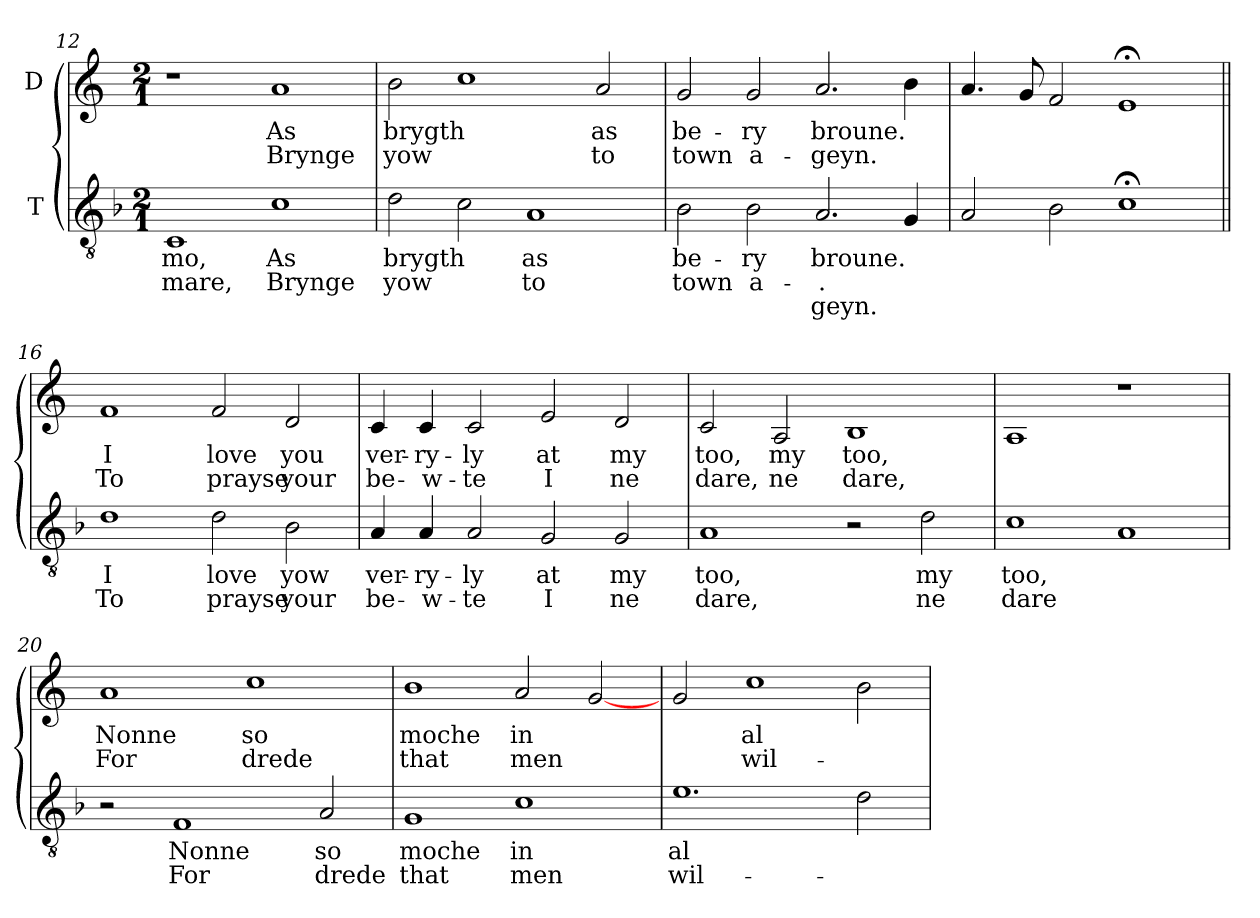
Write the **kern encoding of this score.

**kern	**text	**text	**text	**kern	**text	**text
*part2	*part2	*part2	*part2	*part1	*part1	*part1
*staff2	*staff2	*staff2	*staff2	*staff1	*staff1	*staff1
*I"T	*	*	*	*I"D	*	*
*clefGv2	*	*	*	*clefG2	*	*
*ITrd7c12	*	*	*	*	*	*
*k[b-]	*	*	*	*k[]	*	*
*F:	*	*	*	*C:	*	*
*M2/1	*	*	*	*M2/1	*	*
=12	=12	=12	=12	=12	=12	=12
!	!LO:LY:b:color=#000000	!LO:LY:b:color=#000000	!	!	!	!
1CCi/	mo,	mare,	.	1r	.	.
!	!LO:LY:b:color=#000000	!LO:LY:b:color=#000000	!	!	!	!
!	!	!	!	!	!LO:LY:b:color=#000000	!LO:LY:b:color=#000000
1Ci\	As	Brynge	.	1ai/	As	Brynge
=13	=13	=13	=13	=13	=13	=13
!	!LO:LY:b:color=#000000	!LO:LY:b:color=#000000	!	!	!	!
!	!	!	!	!	!LO:LY:b:color=#000000	!LO:LY:b:color=#000000
2Di\	brygth	yow	.	2bi\	brygth	yow
2Ci\	.	.	.	1cci\	.	.
!	!LO:LY:b:color=#000000	!LO:LY:b:color=#000000	!	!	!	!
1AAi/	as	to	.	.	.	.
!	!	!	!	!	!LO:LY:b:color=#000000	!LO:LY:b:color=#000000
.	.	.	.	2ai/	as	to
!!LO:LB:g=z
=14	=14	=14	=14	=14	=14	=14
!	!LO:LY:b:color=#000000	!LO:LY:b:color=#000000	!	!	!	!
!	!	!	!	!	!LO:LY:b:color=#000000	!LO:LY:b:color=#000000
2BB-i\	be-	town	.	2gi/	be-	town
!	!LO:LY:b:color=#000000	!LO:LY:b:color=#000000	!	!	!	!
!	!	!	!	!	!LO:LY:b:color=#000000	!LO:LY:b:color=#000000
2BB-i\	-ry	a-	.	2gi/	-ry	a-
!	!LO:LY:b:color=#000000	!LO:LY:b:color=#000000	!LO:LY:b:color=#000000	!	!	!
!	!	!	!	!	!LO:LY:b:color=#000000	!LO:LY:b:color=#000000
2.AAi/	broune.	-.	geyn.	2.ai/	broune.	-geyn.
4GGi/	.	.	.	4bi\	.	.
=15	=15	=15	=15	=15	=15	=15
2AAi/	.	.	.	4.ai/	.	.
.	.	.	.	8gi/	.	.
2BB-i\	.	.	.	2fi/	.	.
1C;i\	.	.	.	1e;i/	.	.
=16||	=16||	=16||	=16||	=16||	=16||	=16||
!	!LO:LY:b:color=#000000	!LO:LY:b:color=#000000	!	!	!	!
!	!	!	!	!	!LO:LY:b:color=#000000	!LO:LY:b:color=#000000
1Di\	I	To	.	1fi/	I	To
!	!LO:LY:b:color=#000000	!LO:LY:b:color=#000000	!	!	!	!
!	!	!	!	!	!LO:LY:b:color=#000000	!LO:LY:b:color=#000000
2Di\	love	prayse	.	2fi/	love	prayse
!	!LO:LY:b:color=#000000	!LO:LY:b:color=#000000	!	!	!	!
!	!	!	!	!	!LO:LY:b:color=#000000	!LO:LY:b:color=#000000
2BB-i\	yow	your	.	2di/	you	your
=17	=17	=17	=17	=17	=17	=17
!	!LO:LY:b:color=#000000	!LO:LY:b:color=#000000	!	!	!	!
!	!	!	!	!	!LO:LY:b:color=#000000	!LO:LY:b:color=#000000
4AAi/	ver-	be-	.	4ci/	ver-	be-
!	!LO:LY:b:color=#000000	!LO:LY:b:color=#000000	!	!	!	!
!	!	!	!	!	!LO:LY:b:color=#000000	!LO:LY:b:color=#000000
4AAi/	-ry-	-w-	.	4ci/	-ry-	-w-
!	!LO:LY:b:color=#000000	!LO:LY:b:color=#000000	!	!	!	!
!	!	!	!	!	!LO:LY:b:color=#000000	!LO:LY:b:color=#000000
2AAi/	-ly	-te	.	2ci/	-ly	-te
!	!LO:LY:b:color=#000000	!LO:LY:b:color=#000000	!	!	!	!
!	!	!	!	!	!LO:LY:b:color=#000000	!LO:LY:b:color=#000000
2GGi/	at	I	.	2ei/	at	I
!	!LO:LY:b:color=#000000	!LO:LY:b:color=#000000	!	!	!	!
!	!	!	!	!	!LO:LY:b:color=#000000	!LO:LY:b:color=#000000
2GGi/	my	ne	.	2di/	my	ne
=18	=18	=18	=18	=18	=18	=18
!	!LO:LY:b:color=#000000	!LO:LY:b:color=#000000	!	!	!	!
!	!	!	!	!	!LO:LY:b:color=#000000	!LO:LY:b:color=#000000
1AAi/	too,	dare,	.	2ci/	too,	dare,
!	!	!	!	!	!LO:LY:b:color=#000000	!LO:LY:b:color=#000000
.	.	.	.	2Ai/	my	ne
!	!	!	!	!	!LO:LY:b:color=#000000	!LO:LY:b:color=#000000
2r	.	.	.	1Bi/	too,	dare,
!	!LO:LY:b:color=#000000	!LO:LY:b:color=#000000	!	!	!	!
2Di\	my	ne	.	.	.	.
=19	=19	=19	=19	=19	=19	=19
!	!LO:LY:b:color=#000000	!LO:LY:b:color=#000000	!	!	!	!
1Ci\	too,	dare	.	1Ai/	.	.
1AAi/	.	.	.	1r	.	.
!!LO:LB:g=z
=20	=20	=20	=20	=20	=20	=20
!	!	!	!	!	!LO:LY:b:color=#000000	!LO:LY:b:color=#000000
2r	.	.	.	1ai/	Nonne	For
!	!LO:LY:b:color=#000000	!LO:LY:b:color=#000000	!	!	!	!
1FFi/	Nonne	For	.	.	.	.
!	!	!	!	!	!LO:LY:b:color=#000000	!LO:LY:b:color=#000000
.	.	.	.	1cci\	so	drede
!	!LO:LY:b:color=#000000	!LO:LY:b:color=#000000	!	!	!	!
2AAi/	so	drede	.	.	.	.
=21	=21	=21	=21	=21	=21	=21
!	!LO:LY:b:color=#000000	!LO:LY:b:color=#000000	!	!	!	!
!	!	!	!	!	!LO:LY:b:color=#000000	!LO:LY:b:color=#000000
1GGi/	moche	that	.	1bi/	moche	that
!	!LO:LY:b:color=#000000	!LO:LY:b:color=#000000	!	!	!	!
!	!	!	!	!	!LO:LY:b:color=#000000	!LO:LY:b:color=#000000
1Ci\	in	men	.	2ai/	in	men
.	.	.	.	[2gi/	.	.
=22	=22	=22	=22	=22	=22	=22
!	!LO:LY:b:color=#000000	!LO:LY:b:color=#000000	!	!	!	!
1.Ei\	al	wil-	.	2gi/	.	.
!	!	!	!	!	!LO:LY:b:color=#000000	!LO:LY:b:color=#000000
.	.	.	.	1cci\	al	wil-
2Di\	.	.	.	2bi\	.	.
=	=	=	=	=	=	=
*-	*-	*-	*-	*-	*-	*-
